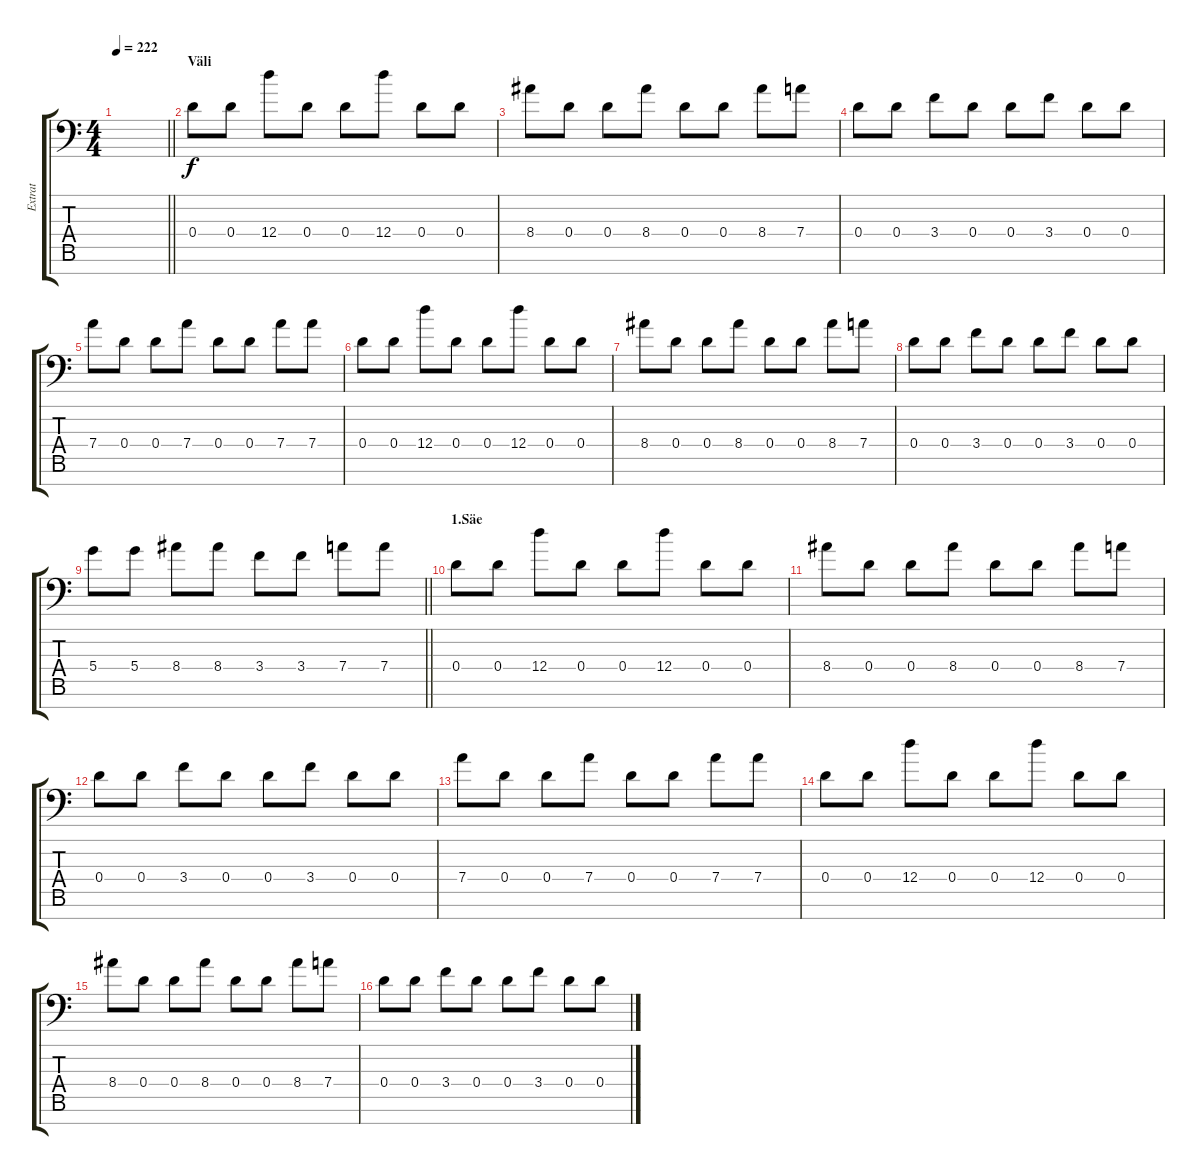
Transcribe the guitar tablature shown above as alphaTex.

\track ("Extrat" "Extrat") {instrument distortionguitar}
\staff {score tabs}
\tuning (E4 B3 G3 D3 A2 D2 A1) {hide}
\ts (4 4)
\tempo 222
\clef f4
\barLineRight lightlight
\ks c
|
\section ("" "Väli")
0.4.8 0.4.8 12.4.8 0.4.8 0.4.8 12.4.8 0.4.8 0.4.8 |
8.4.8 0.4.8 0.4.8 8.4.8 0.4.8 0.4.8 8.4.8 7.4.8 |
0.4.8 0.4.8 3.4.8 0.4.8 0.4.8 3.4.8 0.4.8 0.4.8 |
7.4.8 0.4.8 0.4.8 7.4.8 0.4.8 0.4.8 7.4.8 7.4.8 |
0.4.8 0.4.8 12.4.8 0.4.8 0.4.8 12.4.8 0.4.8 0.4.8 |
8.4.8 0.4.8 0.4.8 8.4.8 0.4.8 0.4.8 8.4.8 7.4.8 |
0.4.8 0.4.8 3.4.8 0.4.8 0.4.8 3.4.8 0.4.8 0.4.8 |
\barLineRight lightlight
5.4.8 5.4.8 8.4.8 8.4.8 3.4.8 3.4.8 7.4.8 7.4.8 |
\section ("" "1.Säe")
0.4.8 0.4.8 12.4.8 0.4.8 0.4.8 12.4.8 0.4.8 0.4.8 |
8.4.8 0.4.8 0.4.8 8.4.8 0.4.8 0.4.8 8.4.8 7.4.8 |
0.4.8 0.4.8 3.4.8 0.4.8 0.4.8 3.4.8 0.4.8 0.4.8 |
7.4.8 0.4.8 0.4.8 7.4.8 0.4.8 0.4.8 7.4.8 7.4.8 |
0.4.8 0.4.8 12.4.8 0.4.8 0.4.8 12.4.8 0.4.8 0.4.8 |
8.4.8 0.4.8 0.4.8 8.4.8 0.4.8 0.4.8 8.4.8 7.4.8 |
0.4.8 0.4.8 3.4.8 0.4.8 0.4.8 3.4.8 0.4.8 0.4.8
